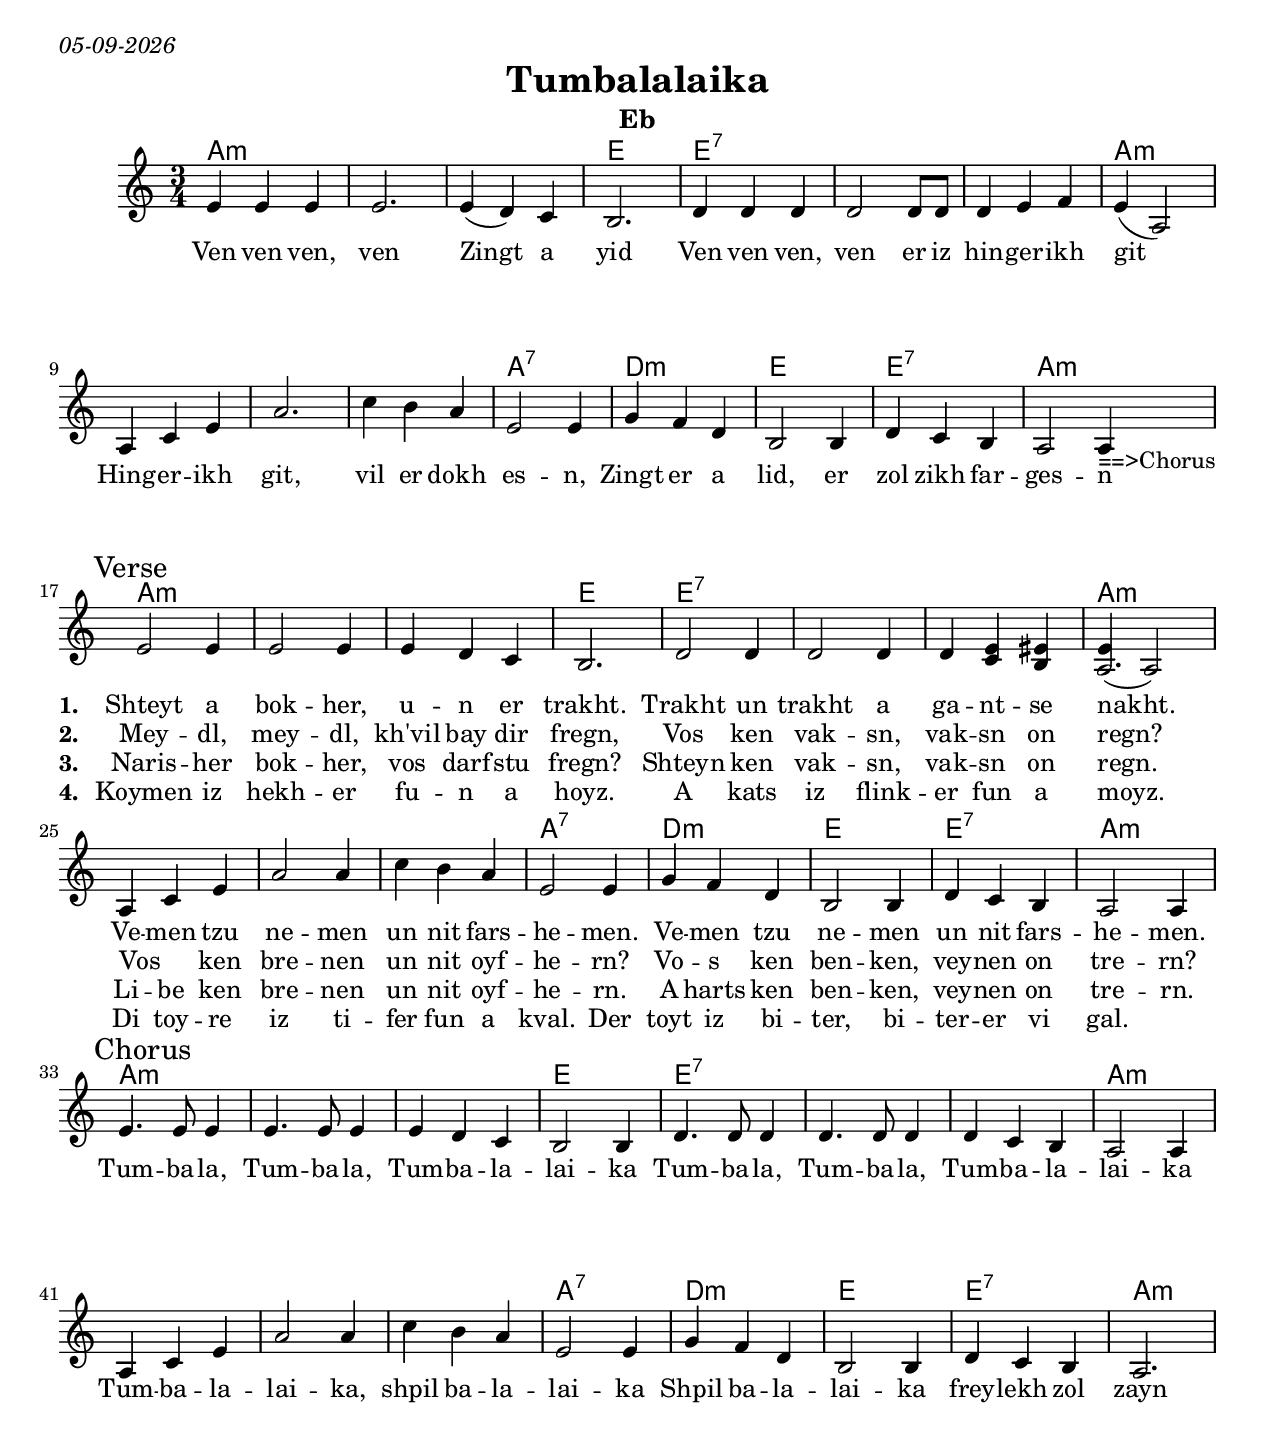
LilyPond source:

\version "2.18.0"
\include "english.ly"
\pointAndClickOff
\paper{
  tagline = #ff
  print-all-headers = ##t
  #(set-paper-size "letter")
}
date = #(strftime "%d-%m-%Y" (localtime (current-time)))

\markup{ \italic{ \date }  }

%\markup{ Got something to say? }

global = {
  \clef treble
  \key c \minor
  \time 3/4
  \set Score.markFormatter = #format-mark-box-alphabet
}

%#################################### Melody ########################

melody = \relative c' {
  \global
  %\partial 16*3 a16 d f   %lead in notes

   % Introduction
   g4 g g
   g2.
   g4 (f) ef
   d2.

   f4 f f
   f2 f8 f
   f4 g af

   g4 (c,2)

   c4 ef g
   c2.
   ef4 d c
   g2 g4

   bf4 af f
   d2 d4
   f4 ef d
   c2 c4 _"==>Chorus"


 % \repeat volta 2{
    \mark Verse
    g'2 g4
    g2 g4
    g4 f ef
    d2.

    f2 f4
    f2 f4
    %f4 <<ef g>> <<d gs>>
    f4
    <<{ef4 d
      c2.}
      {g'4 gs
    g4 (c,2)}>>


    c4 ef g
    c2 c4
    ef4 d c
    g2 g4
    bf4 af f
    d2 d4
    f4 ef d
    c2 c4
 % }
 \break

  %\repeat volta 2{
   \mark Chorus

    g'4. g8 g4
    g4. g8 g4
    g4 f ef
    d2 d4

    f4. f8 f4
    f4. f8 f4
    f4 ef d
    c2 c4
    c4 ef g
    c2 c4

    ef4 d c
    g2 g4
    bf4 af f
    d2 d4
    f4 ef d
    c2.
 % }


}
%################################# Lyrics #####################
\addlyrics{
           % \repeat unfold  40{\skip 2}
            Ven ven ven, ven
            Zingt a yid
            Ven ven ven, ven er iz hin -- ger -- ikh git
            Hing -- er -- ikh git, vil er dokh es -- n,
            Zingt er a lid, er zol zikh far -- ges -- n

            \set stanza = #"1. "
            Shteyt a bok -- her, u -- n er trakht.
            Trakht un trakht a ga -- nt -- se  nakht.
            Ve -- men tzu ne -- men un nit fars -- he -- men.
            Ve -- men tzu ne -- men un nit fars -- he -- men.
            Tum -- ba -- la, Tum -- ba -- la, Tum -- ba -- la -- lai -- ka
            Tum -- ba -- la, Tum -- ba -- la, Tum -- ba -- la -- lai -- ka
            Tum -- ba -- la -- lai -- ka, shpil ba -- la -- lai -- ka
            Shpil ba -- la -- lai -- ka  frey -- lekh zol zayn
            (au: sh -- pil ba -- la -- lay -- ke, frey -- lekh zol zayn!)

}

\addlyrics {
             \repeat unfold  36{\skip 2}
             \set stanza = #"2. "
             Mey -- dl, mey -- dl, kh'vil bay dir fregn,
             Vos ken vak -- sn, vak -- sn on regn?
             Vos _ ken bre -- nen un nit oyf -- he -- rn?
             Vo -- s   ken ben -- ken, vey -- nen on tre -- rn?
}

\addlyrics {
             \repeat unfold  36{\skip 2}
             \set stanza = #"3. "
             Naris -- her bok -- her, vos darf -- stu fregn?
             Shteyn ken vak -- sn, vak -- sn on regn.
             Li -- be ken bre -- nen un nit oyf -- he -- rn.
             A harts ken ben -- ken, vey -- nen on tre -- rn.
}
\addlyrics {
             \repeat unfold  36{\skip 2}
             \set stanza = #"4. "
             Koymen iz hekh -- er fu -- n  a hoyz.
             A kats iz flink -- er fun a moyz.
             Di toy -- re iz ti -- fer fun a kval.
             Der toyt iz bi -- ter, bi -- ter -- er vi gal.

}
%################################# Chords #######################
harmonies = \chordmode {
  c4*9:m
  g4*3
  g4*9:7
  c4*12:m
  c4*3:7
  f4*3:m
  g4*3
  g4*3:7
  c4*3:m


  c4*9:m
  g4*3
  g4*9:7
  c4*12:m
  c4*3:7
  f4*3:m
  g4*3
  g4*3:7
  c4*3:m
  %chorus
  c4*9:m
  g4*3
  g4*9:7
  c4*12:m
  c4*3:7
  f4*3:m
  g4*3
  g4*3:7
  c4*3:m



}

\score {\transpose c a
  <<
    \new ChordNames {
      \set chordChanges = ##f
       \harmonies
    }
    \new Staff   \melody
  >>
  \header{
    title= "Tumbalalaika"
    subtitle=""
    composer= ""
    instrument = "Eb"
    arranger= ""
  }
  \layout{indent = 1.0\cm}
  \midi {
    \tempo 4 = 120

    % \midi { }
  }
}

% more verses:
\markup{}
\markup {
  \fill-line {
    \hspace #0.1 % distance from left margin
    \column {
      \line { ""
              \column {

                "A young lad stands, and he thinks"
                "Thinks and thinks the whole night through"
                "Whom to take and not to shame"
                "Whom to take and not to shame"
                " "
                "Girl, girl, I want to ask of you"
                "What can grow, grow without rain?"
                "What can burn and never end?"
                "What can yearn, cry without tears?"
                " "
                "Foolish lad, why do you have to ask?"
                "A stone can grow, grow without rain"
                "Love can burn and never end"
                "A heart can yearn, cry without tears"
              }
      }
      \hspace #0.2 % vertical distance between verses
      \line { ""
              \column {
                " "

              }
      }
    }
    \hspace #0.1  % horiz. distance between columns
    \column {
      \line { ""
              \column {
                ""
                "What is higher than a house?"
                "What is swifter than a mouse?"
                "What is deeper than a well?"
                "What is bitter, more bitter than gall?"
                " "
                "A chimney is higher than a house"
                "A cat is swifter than a mouse"
                "The Torah is deeper than a well"
                "Death is bitter, more bitter than gall"
              }
      }
      \hspace #0.2 % distance between verses
      \line { "Chorus."
              \column {
                " "
                "Tumbala, Tumbala, Tumbalalaika"
                %"Tumbala, Tumbala, Tumbalalaika"
                "Tumbalalaika, play  balalaika"
                "Play balalaika, may we be happy"
              }
      }
    }
    \hspace #0.1 % distance to right margin
  }
}




%{
Ven zingt a yid,
Ven er iz hingerikh git (hungry)
Hingerikh git, vil er dokh esn,
Zingt er a lid, er zol zikh fargesn

When a jew sings, and he is hungry,
And wants to eat, he sings a song to forget his hunger.

Shteyt a bokher, un er trakht
(also shteyt un trakht)
Trakht un trakht a gantse nakht
Vemen tzu nemen un nit farshemen
Vemen tzu nemen un nit farshemen
Tumbala, Tumbala, Tumbalalaika
Tumbala, Tumbala, Tumbalalaika
Tumbalalaika, shpil balalaika
Tumbalalaika (also Shpil balalaika), freylekh zol zayn
(au: shpil balalayke, freylekh zol zayn!)

Meydl, meydl, kh'vil bay dir fregn,
Vos ken vaksn, vaksn on regn?
Vos ken brenen un nit oyfhern?
Vos ken benken, veynen on trern?


Narisher bokher, vos darfstu fregn?
A shteyn ken vaksn, vaksn on regn.
Libe ken brenen un nit oyfhern.
A harts ken benken, veynen on trern.


Vos iz hekher fun a hoyz?
Vos iz flinker fun a moyz?
Vos iz tifer fun a kval?
Vos iz biter, biterer vi gal?
 .
A koymen iz hekher fun a hoyz.
A kats iz flinker fun a moyz.
Di toyre iz tifer fun a kval.
Der toyt iz biter, biterer vi gal.
 .

A young lad stands, and he thinks
Thinks and thinks the whole night through
Whom to take and not to shame
Whom to take and not to shame
((chorus))
Tumbala, Tumbala, Tumbalalaika
Tumbala, Tumbala, Tumbalalaika
Tumbalalaika, strum balalaika
Tumbalalaika, may we be happy
Girl, girl, I want to ask of you
What can grow, grow without rain?
What can burn and never end?
What can yearn, cry without tears?
((chorus))
Foolish lad, why do you have to ask?
A stone can grow, grow without rain
Love can burn and never end
A heart can yearn, cry without tears
((chorus))
What is higher than a house?
What is swifter than a mouse?
What is deeper than a well?
What is bitter, more bitter than gall?
((chorus))
A chimney is higher than a house
A cat is swifter than a mouse
The Torah is deeper than a well
Death is bitter, more bitter than gall
((chorus))

%}